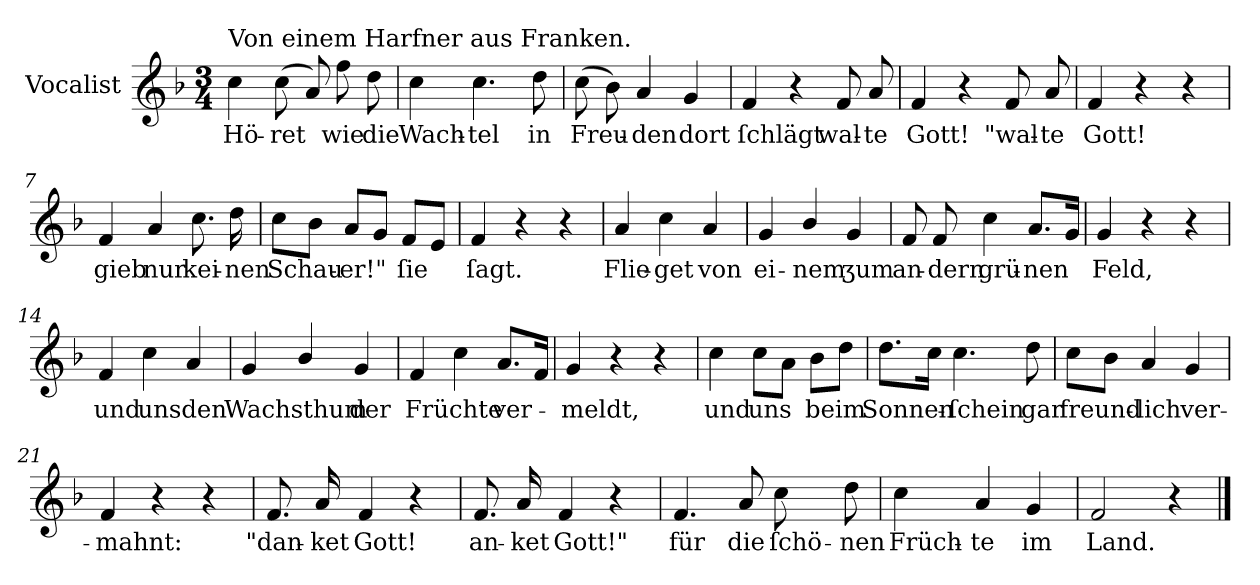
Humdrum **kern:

**kern	**text
*part1	*part1
*staff1	*staff1
*I"Vocalist	*
*k[b-]	*
*F:	*
*M3/4	*
=1	=1
!LO:TX:a:t=Von einem Harfner aus Franken.	!
4cc	Hö-
(8cc	-ret
8a)	.
8ff	wie
8dd	die
=2	=2
4cc	Wach-
4.cc	-tel
8dd	in
=3	=3
(8cc	Freu-
8b-)	.
4a	-den
4g	dort
=4	=4
4f	ſchlägt
4r	.
8f	wal-
8a	-te
=5	=5
4f	Gott!
4r	.
8f	"wal-
8a	-te
=6	=6
4f	Gott!
4r	.
4r	.
=7	=7
4f	gieb
4a	nur
8.cc	kei-
16dd	-nen
=8	=8
8ccL	Schau-
8b-J	.
8aL	-er!"
8gJ	.
8fL	ſie
8eJ	.
=9	=9
4f	ſagt.
4r	.
4r	.
=10	=10
4a	Flie-
4cc	-get
4a	von
=11	=11
4g	ei-
4b-/	-nem
4g	ʒum
=12	=12
8f	an-
8f	-dern
4cc	grü-
8.aL	-nen
16gJk	.
=13	=13
4g	Feld,
4r	.
4r	.
=14	=14
4f	und
4cc	uns
4a	den
=15	=15
4g	Wachsthum
4b-/	.
4g	der
=16	=16
4f	Früchte
4cc	.
8.aL	ver-
16fJk	.
=17	=17
4g	meldt,
4r	.
4r	.
=18	=18
4cc	und
8ccL	uns
8aJ	.
8b-L	beim
8ddJ	.
=19	=19
8.ddL	Sonnen-
16ccJk	.
4.cc	-ſchein
8dd	gar
=20	=20
8ccL	freund-
8b-J	.
4a	-lich
4g	ver-
=21	=21
4f	-mahnt:
4r	.
4r	.
=22	=22
8.f	"dan-
16a	-ket
4f	Gott!
4r	.
=23	=23
8.f	an-
16a	-ket
4f	Gott!"
4r	.
=24	=24
4.f	für
8a	die
8cc	ſchö-
8dd	-nen
=25	=25
4cc	Früch-
4a	-te
4g	im
=26	=26
2f	Land.
4r	.
==	==
*-	*-
